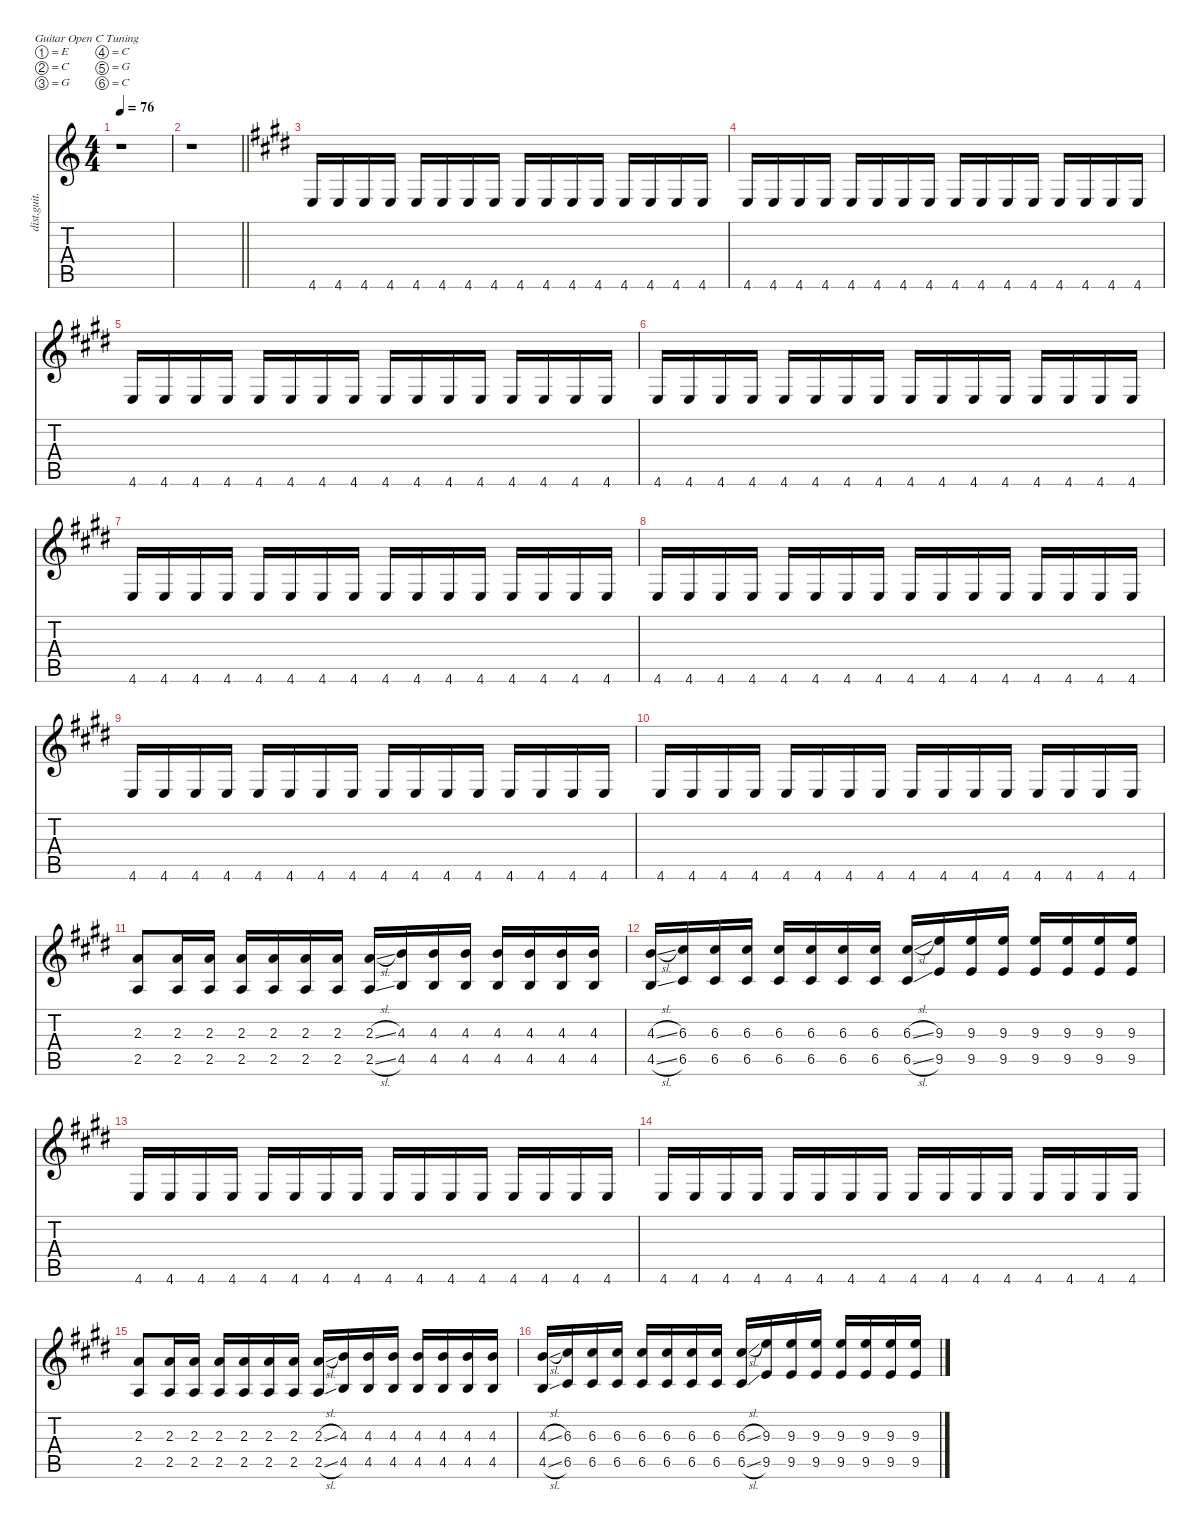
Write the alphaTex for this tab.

\defaultSystemsLayout 4
\hideDynamics
\bracketExtendMode nobrackets
\otherSystemsTrackNameOrientation horizontal
\track ("Guitar 2" "dist.guit.") {defaultSystemsLayout 8 instrument distortionguitar}
\staff {score tabs}
\tuning (E4 C4 G3 C3 G2 C2)
\ts (4 4)
\tempo 76
\clef g2
\ks c
r.1{dy f beam Down} |
\barLineRight lightlight
r.1{beam Down} |
\ks e
4.6{acc forcenatural}.16{beam Up} 4.6{acc forcenatural}.16{beam Up} 4.6{acc forcenatural}.16{beam Up} 4.6{acc forcenatural}.16{beam Up} 4.6{acc forcenatural}.16{beam Up} 4.6{acc forcenatural}.16{beam Up} 4.6{acc forcenatural}.16{beam Up} 4.6{acc forcenatural}.16{beam Up} 4.6{acc forcenatural}.16{beam Up} 4.6{acc forcenatural}.16{beam Up} 4.6{acc forcenatural}.16{beam Up} 4.6{acc forcenatural}.16{beam Up} 4.6{acc forcenatural}.16{beam Up} 4.6{acc forcenatural}.16{beam Up} 4.6{acc forcenatural}.16{beam Up} 4.6{acc forcenatural}.16{beam Up} |
4.6{acc forcenatural}.16{beam Up} 4.6{acc forcenatural}.16{beam Up} 4.6{acc forcenatural}.16{beam Up} 4.6{acc forcenatural}.16{beam Up} 4.6{acc forcenatural}.16{beam Up} 4.6{acc forcenatural}.16{beam Up} 4.6{acc forcenatural}.16{beam Up} 4.6{acc forcenatural}.16{beam Up} 4.6{acc forcenatural}.16{beam Up} 4.6{acc forcenatural}.16{beam Up} 4.6{acc forcenatural}.16{beam Up} 4.6{acc forcenatural}.16{beam Up} 4.6{acc forcenatural}.16{beam Up} 4.6{acc forcenatural}.16{beam Up} 4.6{acc forcenatural}.16{beam Up} 4.6{acc forcenatural}.16{beam Up} |
4.6{acc forcenatural}.16{beam Up} 4.6{acc forcenatural}.16{beam Up} 4.6{acc forcenatural}.16{beam Up} 4.6{acc forcenatural}.16{beam Up} 4.6{acc forcenatural}.16{beam Up} 4.6{acc forcenatural}.16{beam Up} 4.6{acc forcenatural}.16{beam Up} 4.6{acc forcenatural}.16{beam Up} 4.6{acc forcenatural}.16{beam Up} 4.6{acc forcenatural}.16{beam Up} 4.6{acc forcenatural}.16{beam Up} 4.6{acc forcenatural}.16{beam Up} 4.6{acc forcenatural}.16{beam Up} 4.6{acc forcenatural}.16{beam Up} 4.6{acc forcenatural}.16{beam Up} 4.6{acc forcenatural}.16{beam Up} |
4.6{acc forcenatural}.16{beam Up} 4.6{acc forcenatural}.16{beam Up} 4.6{acc forcenatural}.16{beam Up} 4.6{acc forcenatural}.16{beam Up} 4.6{acc forcenatural}.16{beam Up} 4.6{acc forcenatural}.16{beam Up} 4.6{acc forcenatural}.16{beam Up} 4.6{acc forcenatural}.16{beam Up} 4.6{acc forcenatural}.16{beam Up} 4.6{acc forcenatural}.16{beam Up} 4.6{acc forcenatural}.16{beam Up} 4.6{acc forcenatural}.16{beam Up} 4.6{acc forcenatural}.16{beam Up} 4.6{acc forcenatural}.16{beam Up} 4.6{acc forcenatural}.16{beam Up} 4.6{acc forcenatural}.16{beam Up} |
4.6{acc forcenatural}.16{beam Up} 4.6{acc forcenatural}.16{beam Up} 4.6{acc forcenatural}.16{beam Up} 4.6{acc forcenatural}.16{beam Up} 4.6{acc forcenatural}.16{beam Up} 4.6{acc forcenatural}.16{beam Up} 4.6{acc forcenatural}.16{beam Up} 4.6{acc forcenatural}.16{beam Up} 4.6{acc forcenatural}.16{beam Up} 4.6{acc forcenatural}.16{beam Up} 4.6{acc forcenatural}.16{beam Up} 4.6{acc forcenatural}.16{beam Up} 4.6{acc forcenatural}.16{beam Up} 4.6{acc forcenatural}.16{beam Up} 4.6{acc forcenatural}.16{beam Up} 4.6{acc forcenatural}.16{beam Up} |
4.6{acc forcenatural}.16{beam Up} 4.6{acc forcenatural}.16{beam Up} 4.6{acc forcenatural}.16{beam Up} 4.6{acc forcenatural}.16{beam Up} 4.6{acc forcenatural}.16{beam Up} 4.6{acc forcenatural}.16{beam Up} 4.6{acc forcenatural}.16{beam Up} 4.6{acc forcenatural}.16{beam Up} 4.6{acc forcenatural}.16{beam Up} 4.6{acc forcenatural}.16{beam Up} 4.6{acc forcenatural}.16{beam Up} 4.6{acc forcenatural}.16{beam Up} 4.6{acc forcenatural}.16{beam Up} 4.6{acc forcenatural}.16{beam Up} 4.6{acc forcenatural}.16{beam Up} 4.6{acc forcenatural}.16{beam Up} |
4.6{acc forcenatural}.16{beam Up} 4.6{acc forcenatural}.16{beam Up} 4.6{acc forcenatural}.16{beam Up} 4.6{acc forcenatural}.16{beam Up} 4.6{acc forcenatural}.16{beam Up} 4.6{acc forcenatural}.16{beam Up} 4.6{acc forcenatural}.16{beam Up} 4.6{acc forcenatural}.16{beam Up} 4.6{acc forcenatural}.16{beam Up} 4.6{acc forcenatural}.16{beam Up} 4.6{acc forcenatural}.16{beam Up} 4.6{acc forcenatural}.16{beam Up} 4.6{acc forcenatural}.16{beam Up} 4.6{acc forcenatural}.16{beam Up} 4.6{acc forcenatural}.16{beam Up} 4.6{acc forcenatural}.16{beam Up} |
4.6{acc forcenatural}.16{beam Up} 4.6{acc forcenatural}.16{beam Up} 4.6{acc forcenatural}.16{beam Up} 4.6{acc forcenatural}.16{beam Up} 4.6{acc forcenatural}.16{beam Up} 4.6{acc forcenatural}.16{beam Up} 4.6{acc forcenatural}.16{beam Up} 4.6{acc forcenatural}.16{beam Up} 4.6{acc forcenatural}.16{beam Up} 4.6{acc forcenatural}.16{beam Up} 4.6{acc forcenatural}.16{beam Up} 4.6{acc forcenatural}.16{beam Up} 4.6{acc forcenatural}.16{beam Up} 4.6{acc forcenatural}.16{beam Up} 4.6{acc forcenatural}.16{beam Up} 4.6{acc forcenatural}.16{beam Up} |
(2.5{acc forcenatural} 2.3{acc forcenatural}).8{beam Up} (2.5{acc forcenatural} 2.3{acc forcenatural}).16{beam Up} (2.5{acc forcenatural} 2.3{acc forcenatural}).16{beam Up} (2.5{acc forcenatural} 2.3{acc forcenatural}).16{beam Up} (2.5{acc forcenatural} 2.3{acc forcenatural}).16{beam Up} (2.5{acc forcenatural} 2.3{acc forcenatural}).16{beam Up} (2.5{acc forcenatural} 2.3{acc forcenatural}).16{beam Up} (2.5{sl acc forcenatural} 2.3{sl acc forcenatural}).16{beam Up} (4.5{acc forcenatural} 4.3{acc forcenatural}).16{beam Up} (4.5{acc forcenatural} 4.3{acc forcenatural}).16{beam Up} (4.5{acc forcenatural} 4.3{acc forcenatural}).16{beam Up} (4.5{acc forcenatural} 4.3{acc forcenatural}).16{beam Up} (4.5{acc forcenatural} 4.3{acc forcenatural}).16{beam Up} (4.5{acc forcenatural} 4.3{acc forcenatural}).16{beam Up} (4.5{acc forcenatural} 4.3{acc forcenatural}).16{beam Up} |
(4.5{sl acc forcenatural} 4.3{sl acc forcenatural}).16{beam Up} (6.5{acc #} 6.3{acc #}).16{beam Up} (6.5{acc #} 6.3{acc #}).16{beam Up} (6.5{acc #} 6.3{acc #}).16{beam Up} (6.5{acc #} 6.3{acc #}).16{beam Up} (6.5{acc #} 6.3{acc #}).16{beam Up} (6.5{acc #} 6.3{acc #}).16{beam Up} (6.5{acc #} 6.3{acc #}).16{beam Up} (6.5{sl acc #} 6.3{sl acc #}).16{beam Up} (9.5{acc forcenatural} 9.3{acc forcenatural}).16{beam Up} (9.5{acc forcenatural} 9.3{acc forcenatural}).16{beam Up} (9.5{acc forcenatural} 9.3{acc forcenatural}).16{beam Up} (9.5{acc forcenatural} 9.3{acc forcenatural}).16{beam Up} (9.5{acc forcenatural} 9.3{acc forcenatural}).16{beam Up} (9.5{acc forcenatural} 9.3{acc forcenatural}).16{beam Up} (9.5{acc forcenatural} 9.3{acc forcenatural}).16{beam Up} |
4.6{acc forcenatural}.16{beam Up} 4.6{acc forcenatural}.16{beam Up} 4.6{acc forcenatural}.16{beam Up} 4.6{acc forcenatural}.16{beam Up} 4.6{acc forcenatural}.16{beam Up} 4.6{acc forcenatural}.16{beam Up} 4.6{acc forcenatural}.16{beam Up} 4.6{acc forcenatural}.16{beam Up} 4.6{acc forcenatural}.16{beam Up} 4.6{acc forcenatural}.16{beam Up} 4.6{acc forcenatural}.16{beam Up} 4.6{acc forcenatural}.16{beam Up} 4.6{acc forcenatural}.16{beam Up} 4.6{acc forcenatural}.16{beam Up} 4.6{acc forcenatural}.16{beam Up} 4.6{acc forcenatural}.16{beam Up} |
4.6{acc forcenatural}.16{beam Up} 4.6{acc forcenatural}.16{beam Up} 4.6{acc forcenatural}.16{beam Up} 4.6{acc forcenatural}.16{beam Up} 4.6{acc forcenatural}.16{beam Up} 4.6{acc forcenatural}.16{beam Up} 4.6{acc forcenatural}.16{beam Up} 4.6{acc forcenatural}.16{beam Up} 4.6{acc forcenatural}.16{beam Up} 4.6{acc forcenatural}.16{beam Up} 4.6{acc forcenatural}.16{beam Up} 4.6{acc forcenatural}.16{beam Up} 4.6{acc forcenatural}.16{beam Up} 4.6{acc forcenatural}.16{beam Up} 4.6{acc forcenatural}.16{beam Up} 4.6{acc forcenatural}.16{beam Up} |
(2.5{acc forcenatural} 2.3{acc forcenatural}).8{beam Up} (2.5{acc forcenatural} 2.3{acc forcenatural}).16{beam Up} (2.5{acc forcenatural} 2.3{acc forcenatural}).16{beam Up} (2.5{acc forcenatural} 2.3{acc forcenatural}).16{beam Up} (2.5{acc forcenatural} 2.3{acc forcenatural}).16{beam Up} (2.5{acc forcenatural} 2.3{acc forcenatural}).16{beam Up} (2.5{acc forcenatural} 2.3{acc forcenatural}).16{beam Up} (2.5{sl acc forcenatural} 2.3{sl acc forcenatural}).16{beam Up} (4.5{acc forcenatural} 4.3{acc forcenatural}).16{beam Up} (4.5{acc forcenatural} 4.3{acc forcenatural}).16{beam Up} (4.5{acc forcenatural} 4.3{acc forcenatural}).16{beam Up} (4.5{acc forcenatural} 4.3{acc forcenatural}).16{beam Up} (4.5{acc forcenatural} 4.3{acc forcenatural}).16{beam Up} (4.5{acc forcenatural} 4.3{acc forcenatural}).16{beam Up} (4.5{acc forcenatural} 4.3{acc forcenatural}).16{beam Up} |
(4.5{sl acc forcenatural} 4.3{sl acc forcenatural}).16{beam Up} (6.5{acc #} 6.3{acc #}).16{beam Up} (6.5{acc #} 6.3{acc #}).16{beam Up} (6.5{acc #} 6.3{acc #}).16{beam Up} (6.5{acc #} 6.3{acc #}).16{beam Up} (6.5{acc #} 6.3{acc #}).16{beam Up} (6.5{acc #} 6.3{acc #}).16{beam Up} (6.5{acc #} 6.3{acc #}).16{beam Up} (6.5{sl acc #} 6.3{sl acc #}).16{beam Up} (9.5{acc forcenatural} 9.3{acc forcenatural}).16{beam Up} (9.5{acc forcenatural} 9.3{acc forcenatural}).16{beam Up} (9.5{acc forcenatural} 9.3{acc forcenatural}).16{beam Up} (9.5{acc forcenatural} 9.3{acc forcenatural}).16{beam Up} (9.5{acc forcenatural} 9.3{acc forcenatural}).16{beam Up} (9.5{acc forcenatural} 9.3{acc forcenatural}).16{beam Up} (9.5{acc forcenatural} 9.3{acc forcenatural}).16{beam Up}
